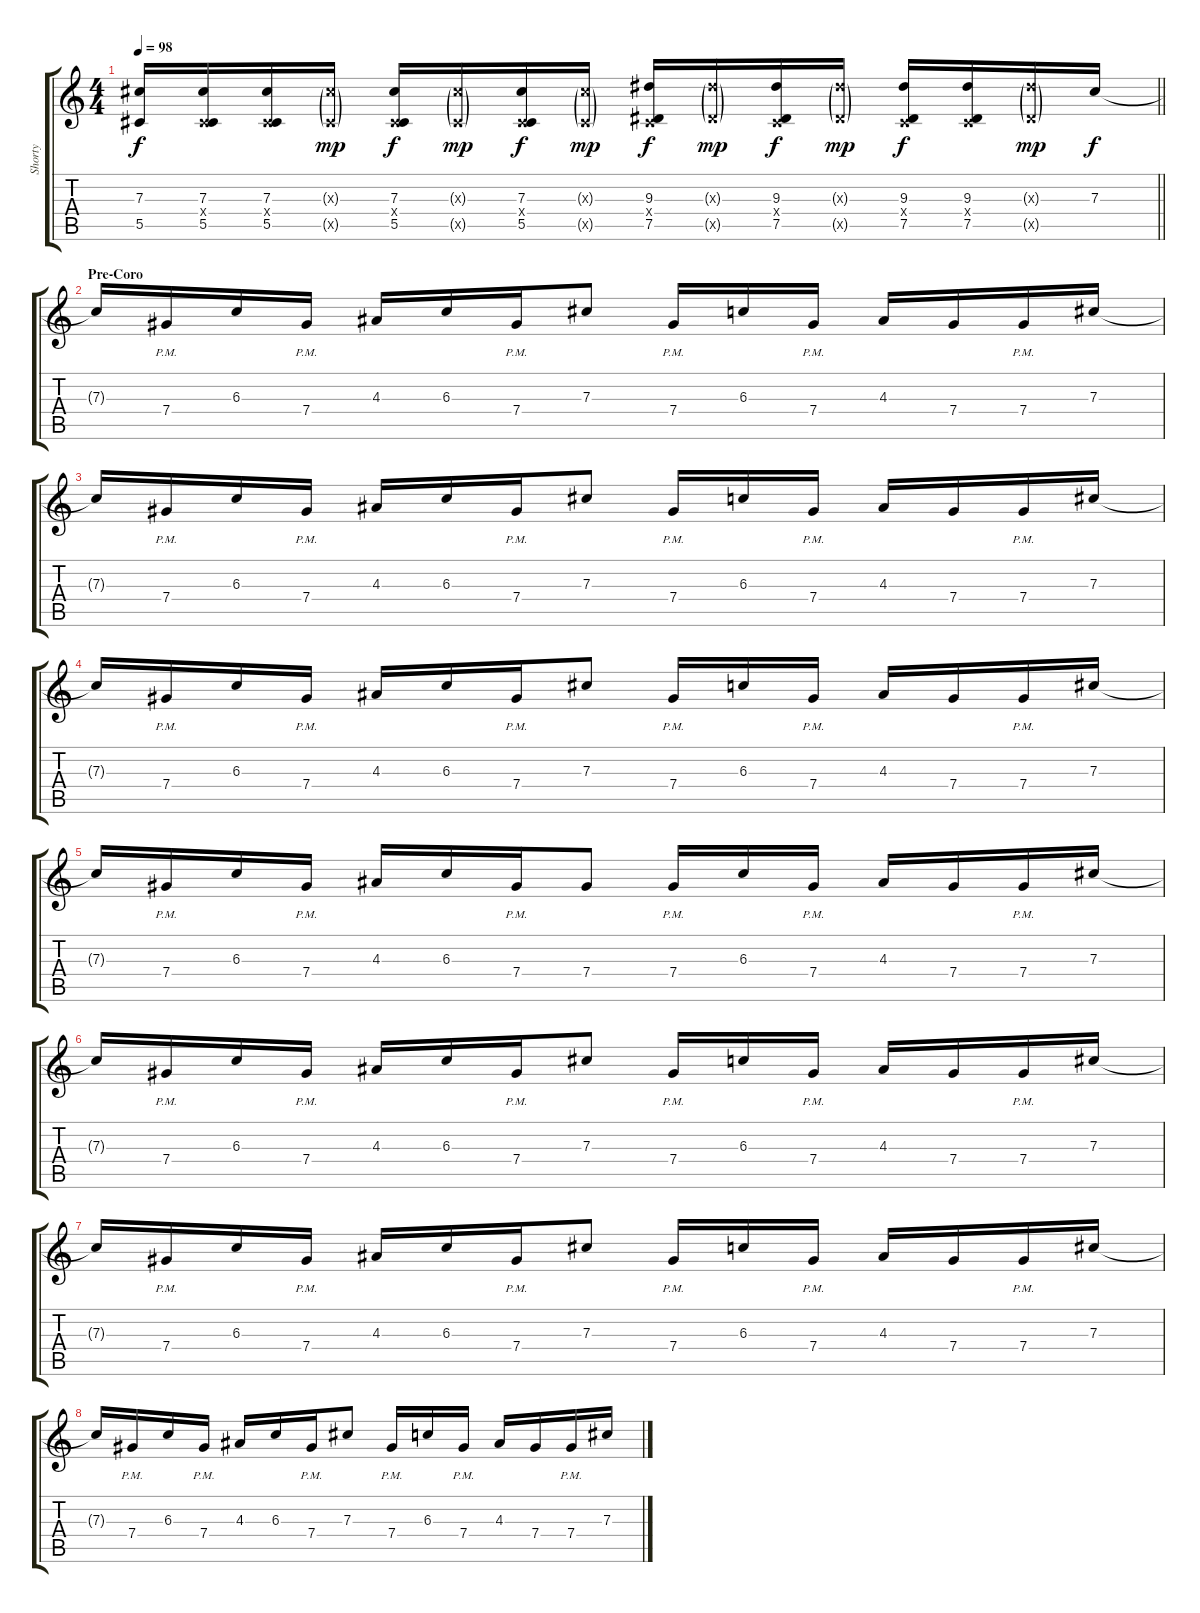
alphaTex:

\track ("Shorty" "Shorty") {instrument distortionguitar}
\staff {score tabs}
\tuning (Eb4 Bb3 Gb3 Db3 Ab2 Db2) {hide}
\ts (4 4)
\tempo 98
\clef g2
\barLineRight lightlight
\ks c
(7.3{t} 5.5{t}).16{dy f} (7.3 0.4{x} 5.5).16 (7.3 0.4{x} 5.5).16 (7.3{g x} 5.5{g x}).16{dy mp} (7.3 0.4{x} 5.5).16{dy f} (7.3{g x} 5.5{g x}).16{dy mp} (7.3 0.4{x} 5.5).16{dy f} (7.3{g x} 5.5{g x}).16{dy mp} (9.3 0.4{x} 7.5).16{dy f} (9.3{g x} 7.5{g x}).16{dy mp} (9.3 0.4{x} 7.5).16{dy f} (9.3{g x} 7.5{g x}).16{dy mp} (9.3 0.4{x} 7.5).16{dy f} (9.3 0.4{x} 7.5).16 (9.3{g x} 7.5{g x}).16{dy mp} 7.3.16{dy f} |
\section ("" "Pre-Coro")
7.3{t}.16 7.4{pm}.16 6.3.16 7.4{pm}.16 4.3.16 6.3.16 7.4{pm}.16 7.3.8 7.4{pm}.16 6.3.16 7.4{pm}.16 4.3.16 7.4.16 7.4{pm}.16 7.3.16 |
7.3{t}.16 7.4{pm}.16 6.3.16 7.4{pm}.16 4.3.16 6.3.16 7.4{pm}.16 7.3.8 7.4{pm}.16 6.3.16 7.4{pm}.16 4.3.16 7.4.16 7.4{pm}.16 7.3.16 |
7.3{t}.16 7.4{pm}.16 6.3.16 7.4{pm}.16 4.3.16 6.3.16 7.4{pm}.16 7.3.8 7.4{pm}.16 6.3.16 7.4{pm}.16 4.3.16 7.4.16 7.4{pm}.16 7.3.16 |
7.3{t}.16 7.4{pm}.16 6.3.16 7.4{pm}.16 4.3.16 6.3.16 7.4{pm}.16 7.4.8 7.4{pm}.16 6.3.16 7.4{pm}.16 4.3.16 7.4.16 7.4{pm}.16 7.3.16 |
7.3{t}.16 7.4{pm}.16 6.3.16 7.4{pm}.16 4.3.16 6.3.16 7.4{pm}.16 7.3.8 7.4{pm}.16 6.3.16 7.4{pm}.16 4.3.16 7.4.16 7.4{pm}.16 7.3.16 |
7.3{t}.16 7.4{pm}.16 6.3.16 7.4{pm}.16 4.3.16 6.3.16 7.4{pm}.16 7.3.8 7.4{pm}.16 6.3.16 7.4{pm}.16 4.3.16 7.4.16 7.4{pm}.16 7.3.16 |
7.3{t}.16 7.4{pm}.16 6.3.16 7.4{pm}.16 4.3.16 6.3.16 7.4{pm}.16 7.3.8 7.4{pm}.16 6.3.16 7.4{pm}.16 4.3.16 7.4.16 7.4{pm}.16 7.3.16
